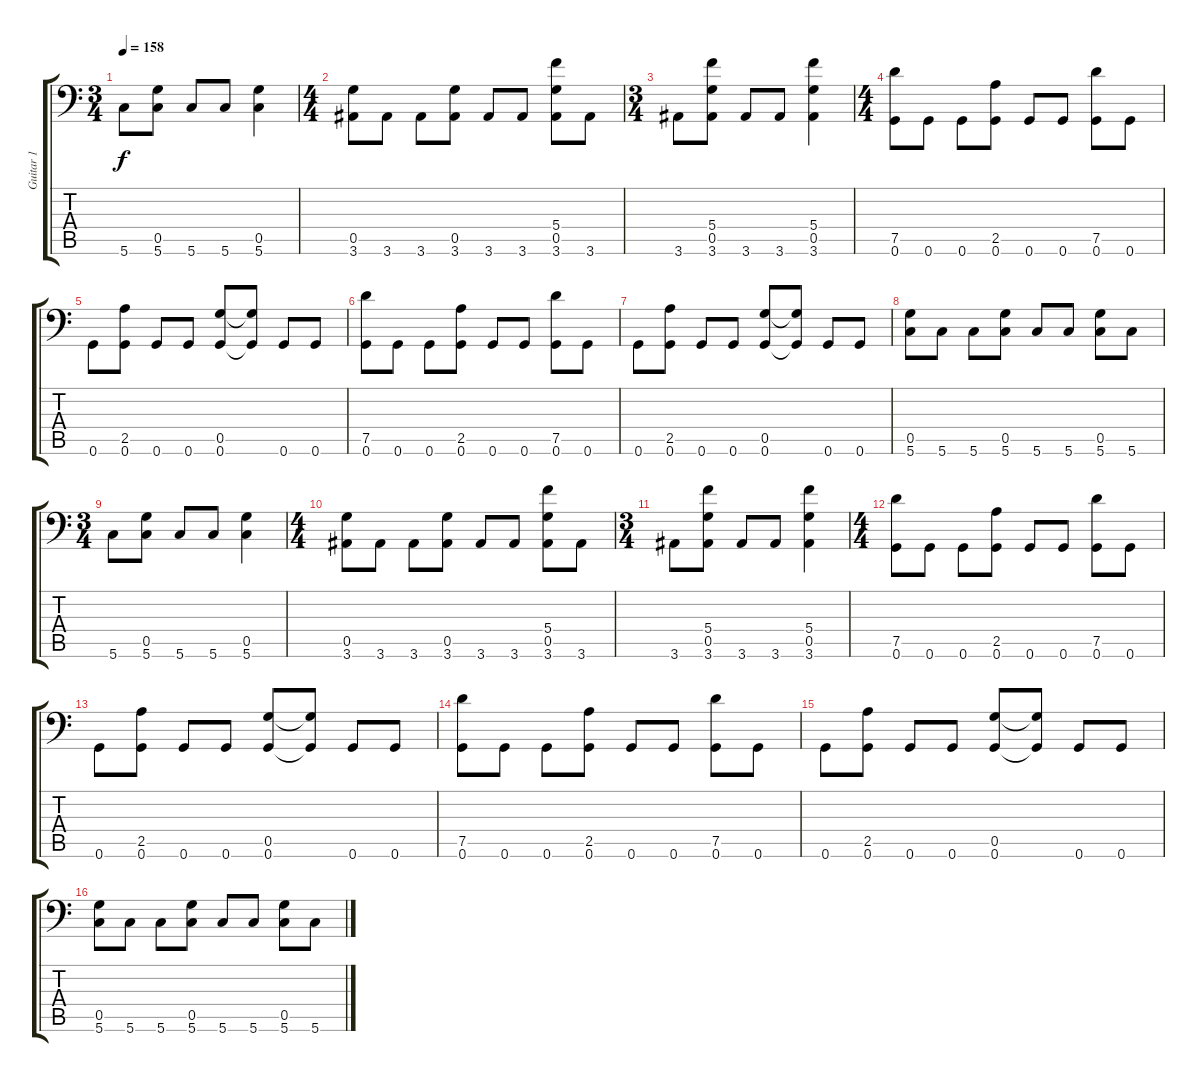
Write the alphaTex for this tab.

\track ("Guitar 1" "Guitar 1") {instrument overdrivenguitar}
\staff {score tabs}
\tuning (D4 A3 F3 C3 G2 G1) {hide}
\ts (3 4)
\tempo 158
\clef f4
\ks c
5.6.8{dy f} (0.5 5.6).8 5.6.8 5.6.8 (0.5 5.6).4 |
\ts (4 4)
(0.5 3.6).8 3.6.8 3.6.8 (0.5 3.6).8 3.6.8 3.6.8 (5.4 0.5 3.6).8 3.6.8 |
\ts (3 4)
3.6.8 (5.4 0.5 3.6).8 3.6.8 3.6.8 (5.4 0.5 3.6).4 |
\ts (4 4)
(7.5 0.6).8 0.6.8 0.6.8 (2.5 0.6).8 0.6.8 0.6.8 (7.5 0.6).8 0.6.8 |
0.6.8 (2.5 0.6).8 0.6.8 0.6.8 (0.5 0.6).8 (0.5{t} 0.6{t}).8 0.6.8 0.6.8 |
(7.5 0.6).8 0.6.8 0.6.8 (2.5 0.6).8 0.6.8 0.6.8 (7.5 0.6).8 0.6.8 |
0.6.8 (2.5 0.6).8 0.6.8 0.6.8 (0.5 0.6).8 (0.5{t} 0.6{t}).8 0.6.8 0.6.8 |
(0.5 5.6).8 5.6.8 5.6.8 (0.5 5.6).8 5.6.8 5.6.8 (0.5 5.6).8 5.6.8 |
\ts (3 4)
5.6.8 (0.5 5.6).8 5.6.8 5.6.8 (0.5 5.6).4 |
\ts (4 4)
(0.5 3.6).8 3.6.8 3.6.8 (0.5 3.6).8 3.6.8 3.6.8 (5.4 0.5 3.6).8 3.6.8 |
\ts (3 4)
3.6.8 (5.4 0.5 3.6).8 3.6.8 3.6.8 (5.4 0.5 3.6).4 |
\ts (4 4)
(7.5 0.6).8 0.6.8 0.6.8 (2.5 0.6).8 0.6.8 0.6.8 (7.5 0.6).8 0.6.8 |
0.6.8 (2.5 0.6).8 0.6.8 0.6.8 (0.5 0.6).8 (0.5{t} 0.6{t}).8 0.6.8 0.6.8 |
(7.5 0.6).8 0.6.8 0.6.8 (2.5 0.6).8 0.6.8 0.6.8 (7.5 0.6).8 0.6.8 |
0.6.8 (2.5 0.6).8 0.6.8 0.6.8 (0.5 0.6).8 (0.5{t} 0.6{t}).8 0.6.8 0.6.8 |
(0.5 5.6).8 5.6.8 5.6.8 (0.5 5.6).8 5.6.8 5.6.8 (0.5 5.6).8 5.6.8
